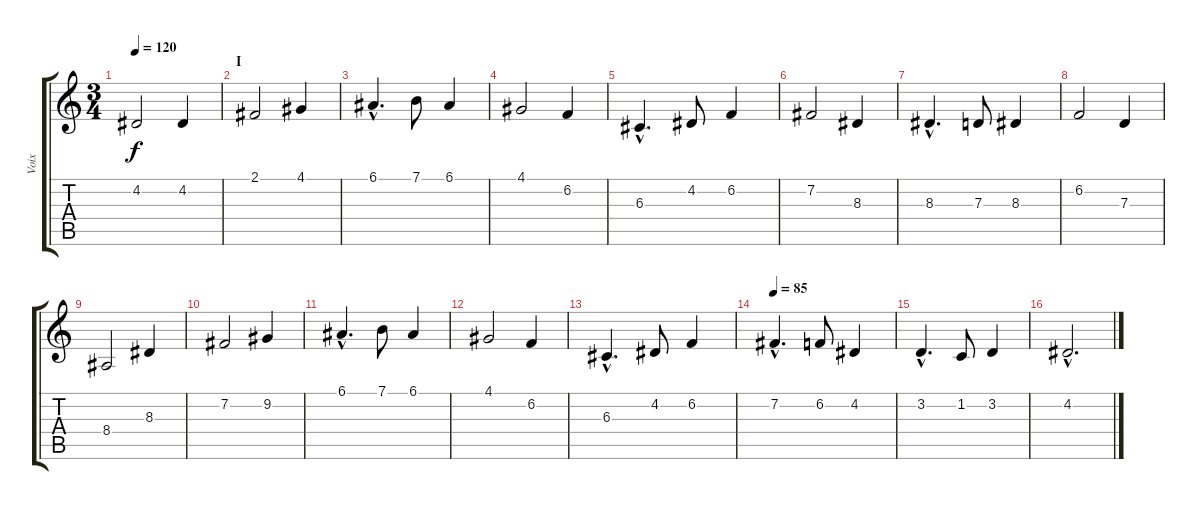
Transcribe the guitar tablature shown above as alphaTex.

\track ("Voix" "Voix") {instrument choiraahs}
\staff {score tabs}
\tuning (E4 B3 G3 D3 A2 E2) {hide}
\ts (3 4)
\tempo 120
\clef g2
\ks c
4.2.2{dy f} 4.2.4 |
\section ("" "I")
2.1.2 4.1.4 |
6.1{hac}.4{d} 7.1.8 6.1.4 |
4.1.2 6.2.4 |
6.3{hac}.4{d} 4.2.8 6.2.4 |
7.2.2 8.3.4 |
8.3{hac}.4{d} 7.3.8 8.3.4 |
6.2.2 7.3.4 |
8.4.2 8.3.4 |
7.2.2 9.2.4 |
6.1{hac}.4{d} 7.1.8 6.1.4 |
4.1.2 6.2.4 |
6.3{hac}.4{d} 4.2.8 6.2.4 |
\tempo 85
7.2{hac}.4{d} 6.2.8 4.2.4 |
3.2{hac}.4{d} 1.2.8 3.2.4 |
4.2{hac}.2{d}
